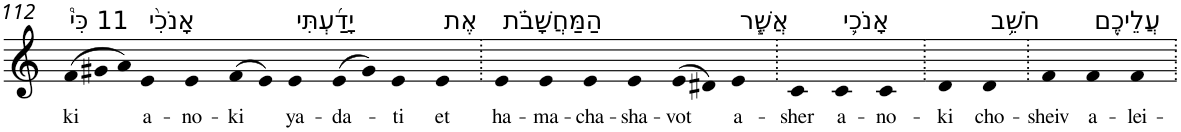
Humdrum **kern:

**kern	**text
*part1	*part1
*staff1	*staff1
*I"Piano	*
*I'Pno	*
!!LO:PB:g=z
*clefG2	*
*k[]	*
*Xtuplet	*
=112	=112
!LO:TX:a:t=11 כִּי֩	!
!	!LO:LY:b
(>12f	ki
12g#X	.
12a)	.
!LO:TX:a:t=אָנֹכִ֨י	!
!	!LO:LY:b
4e	a-
!	!LO:LY:b
4e	-no-
!	!LO:LY:b
(>8f	-ki
8e)	.
!LO:TX:a:t=יָדַ֜עְתִּי	!
!	!LO:LY:b
4e	ya-
!	!LO:LY:b
(>8e	-da-
8g#)	.
!	!LO:LY:b
4e	-ti
!LO:TX:a:t=אֶת	!
!	!LO:LY:b
4e	et
=113.	=113.
!LO:TX:a:t=הַמַּחֲשָׁבֹ֗ת	!
!	!LO:LY:b
4e	ha-
!	!LO:LY:b
4e	-ma-
!	!LO:LY:b
4e	-cha-
!	!LO:LY:b
4e	-sha-
!	!LO:LY:b
(>8e	-vot
8d#X)	.
!LO:TX:a:t=אֲשֶׁ֧ר	!
!	!LO:LY:b
4e	a-
=114.	=114.
!	!LO:LY:b
4c	-sher
!LO:TX:a:t=אָנֹכִ֛י	!
!	!LO:LY:b
4c	a-
!	!LO:LY:b
4c	-no-
=115.	=115.
!	!LO:LY:b
4d	-ki
!LO:TX:a:t=חֹשֵׁ֥ב	!
!	!LO:LY:b
4d	cho-
=116.	=116.
!	!LO:LY:b
4f	-sheiv
!LO:TX:a:t=עֲלֵיכֶ֖ם	!
!	!LO:LY:b
4f	a-
!	!LO:LY:b
4f	-lei-
=.	=.
*-	*-
